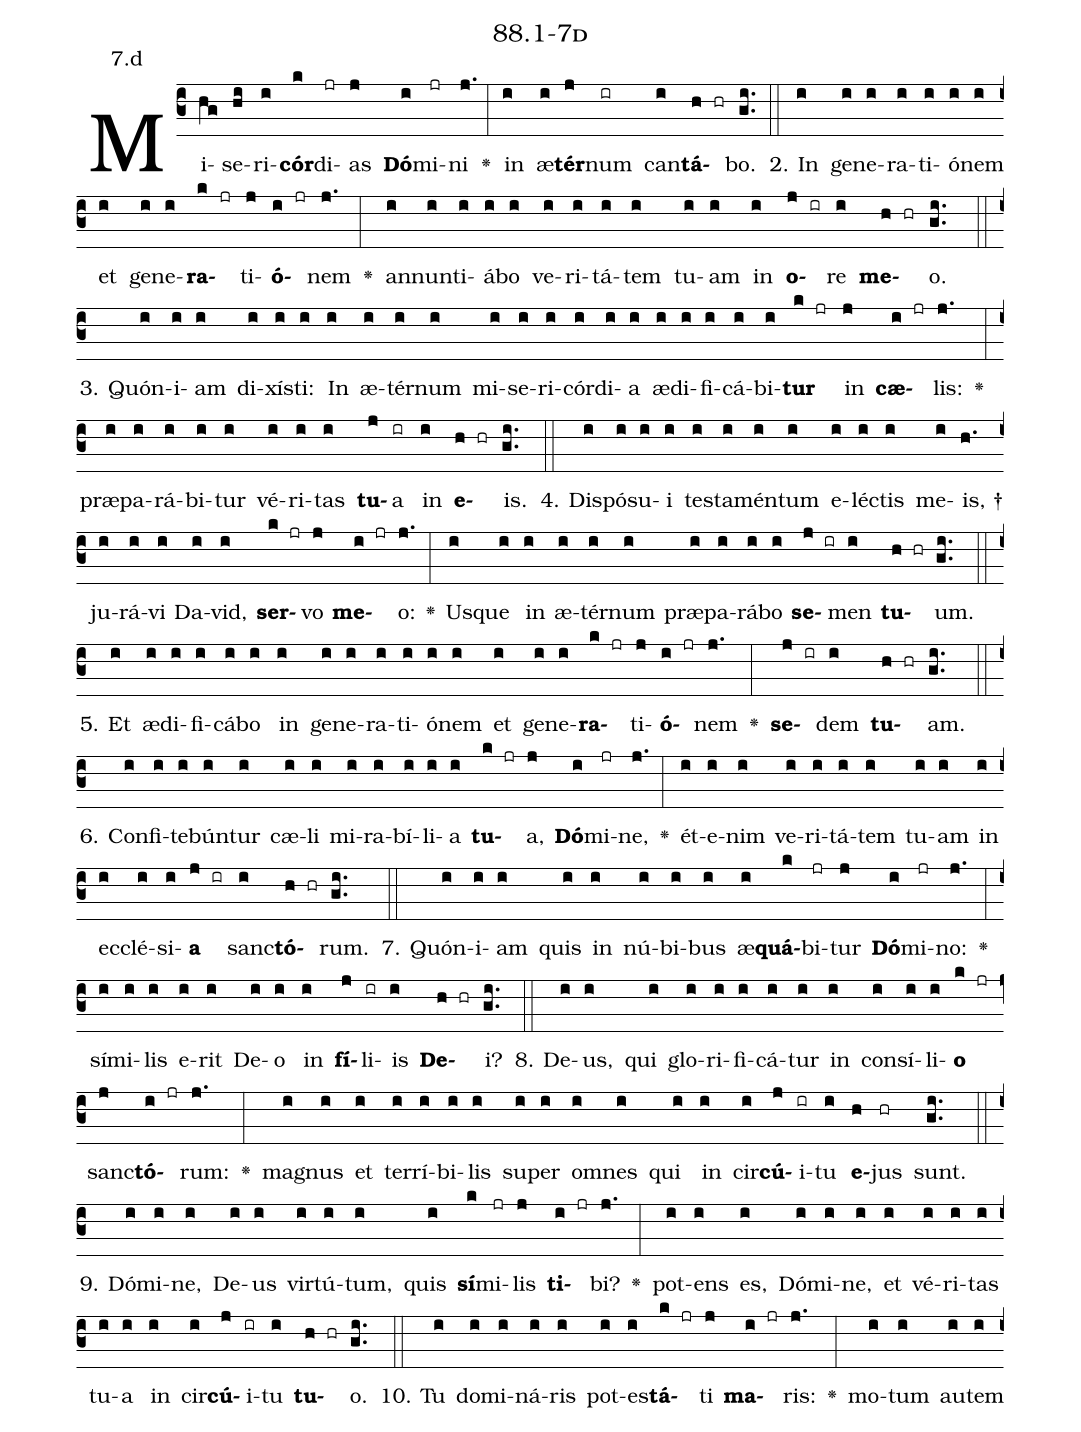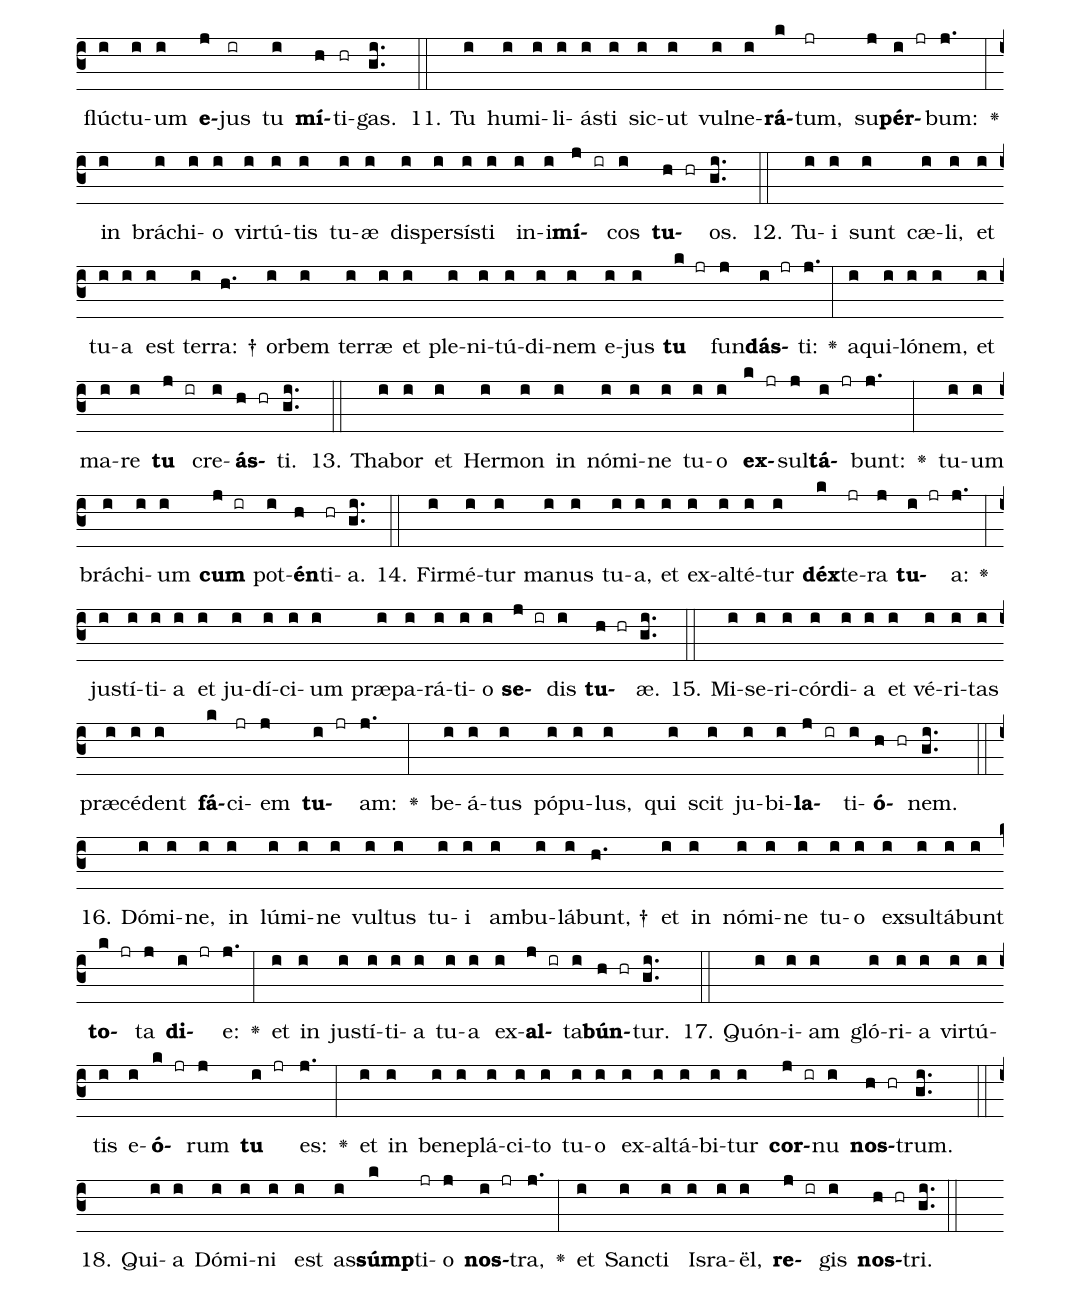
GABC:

name: 88.1-7d;
annotation: 7.d;
%%
(c3)Mi(hg)se(hi)ri(i)<b>cór</b>(k)di(jr)as(j) <b>Dó</b>(i)mi(jr)ni(j.) <v>\greheightstar</v>(:) in(i) æ(i)<b>tér</b>(j)num(ir) can(i)<b>tá</b>(h hr)bo.(gi..) (::)
2. In(i) ge(i)ne(i)ra(i)ti(i)ó(i)nem(i) et(i) ge(i)ne(i)<b>ra</b>(k jr)ti(j)<b>ó</b>(i jr)nem(j.) <v>\greheightstar</v>(:) an(i)nun(i)ti(i)á(i)bo(i) ve(i)ri(i)tá(i)tem(i) tu(i)am(i) in(i) <b>o</b>(j ir)re(i) <b>me</b>(h hr)o.(gi..) (::)
3. Quón(i)i(i)am(i) di(i)xís(i)ti:(i) In(i) æ(i)tér(i)num(i) mi(i)se(i)ri(i)cór(i)di(i)a(i) æ(i)di(i)fi(i)cá(i)bi(i)<b>tur</b>(k jr) in(j) <b>cæ</b>(i jr)lis:(j.) <v>\greheightstar</v>(:) præ(i)pa(i)rá(i)bi(i)tur(i) vé(i)ri(i)tas(i) <b>tu</b>(j)a(ir) in(i) <b>e</b>(h hr)is.(gi..) (::)
4. Dis(i)pó(i)su(i)i(i) tes(i)ta(i)mén(i)tum(i) e(i)léc(i)tis(i) me(i)is, †(h.) ju(i)rá(i)vi(i) Da(i)vid,(i) <b>ser</b>(k jr)vo(j) <b>me</b>(i jr)o:(j.) <v>\greheightstar</v>(:) Us(i)que(i) in(i) æ(i)tér(i)num(i) præ(i)pa(i)rá(i)bo(i) <b>se</b>(j ir)men(i) <b>tu</b>(h hr)um.(gi..) (::)
5. Et(i) æ(i)di(i)fi(i)cá(i)bo(i) in(i) ge(i)ne(i)ra(i)ti(i)ó(i)nem(i) et(i) ge(i)ne(i)<b>ra</b>(k jr)ti(j)<b>ó</b>(i jr)nem(j.) <v>\greheightstar</v>(:) <b>se</b>(j ir)dem(i) <b>tu</b>(h hr)am.(gi..) (::)
6. Con(i)fi(i)te(i)bún(i)tur(i) cæ(i)li(i) mi(i)ra(i)bí(i)li(i)a(i) <b>tu</b>(k jr)a,(j) <b>Dó</b>(i)mi(jr)ne,(j.) <v>\greheightstar</v>(:) ét(i)e(i)nim(i) ve(i)ri(i)tá(i)tem(i) tu(i)am(i) in(i) ec(i)clé(i)si(i)<b>a</b>(j ir) sanc(i)<b>tó</b>(h hr)rum.(gi..) (::)
7. Quón(i)i(i)am(i) quis(i) in(i) nú(i)bi(i)bus(i) æ(i)<b>quá</b>(k)bi(jr)tur(j) <b>Dó</b>(i)mi(jr)no:(j.) <v>\greheightstar</v>(:) sí(i)mi(i)lis(i) e(i)rit(i) De(i)o(i) in(i) <b>fí</b>(j)li(ir)is(i) <b>De</b>(h hr)i?(gi..) (::)
8. De(i)us,(i) qui(i) glo(i)ri(i)fi(i)cá(i)tur(i) in(i) con(i)sí(i)li(i)<b>o</b>(k jr) sanc(j)<b>tó</b>(i jr)rum:(j.) <v>\greheightstar</v>(:) ma(i)gnus(i) et(i) ter(i)rí(i)bi(i)lis(i) su(i)per(i) om(i)nes(i) qui(i) in(i) cir(i)<b>cú</b>(j)i(ir)tu(i) <b>e</b>(h)jus(hr) sunt.(gi..) (::)
9. Dó(i)mi(i)ne,(i) De(i)us(i) vir(i)tú(i)tum,(i) quis(i) <b>sí</b>(k)mi(jr)lis(j) <b>ti</b>(i jr)bi?(j.) <v>\greheightstar</v>(:) pot(i)ens(i) es,(i) Dó(i)mi(i)ne,(i) et(i) vé(i)ri(i)tas(i) tu(i)a(i) in(i) cir(i)<b>cú</b>(j)i(ir)tu(i) <b>tu</b>(h hr)o.(gi..) (::)
10. Tu(i) do(i)mi(i)ná(i)ris(i) pot(i)es(i)<b>tá</b>(k jr)ti(j) <b>ma</b>(i jr)ris:(j.) <v>\greheightstar</v>(:) mo(i)tum(i) au(i)tem(i) flúc(i)tu(i)um(i) <b>e</b>(j)jus(ir) tu(i) <b>mí</b>(h)ti(hr)gas.(gi..) (::)
11. Tu(i) hu(i)mi(i)li(i)ás(i)ti(i) sic(i)ut(i) vul(i)ne(i)<b>rá</b>(k)tum,(jr) su(j)<b>pér</b>(i jr)bum:(j.) <v>\greheightstar</v>(:) in(i) brá(i)chi(i)o(i) vir(i)tú(i)tis(i) tu(i)æ(i) di(i)sper(i)sís(i)ti(i) in(i)i(i)<b>mí</b>(j ir)cos(i) <b>tu</b>(h hr)os.(gi..) (::)
12. Tu(i)i(i) sunt(i) cæ(i)li,(i) et(i) tu(i)a(i) est(i) ter(i)ra: †(h.) or(i)bem(i) ter(i)ræ(i) et(i) ple(i)ni(i)tú(i)di(i)nem(i) e(i)jus(i) <b>tu</b>(k jr) fun(j)<b>dás</b>(i jr)ti:(j.) <v>\greheightstar</v>(:) a(i)qui(i)ló(i)nem,(i) et(i) ma(i)re(i) <b>tu</b>(j ir) cre(i)<b>ás</b>(h hr)ti.(gi..) (::)
13. Tha(i)bor(i) et(i) Her(i)mon(i) in(i) nó(i)mi(i)ne(i) tu(i)o(i) <b>ex</b>(k jr)sul(j)<b>tá</b>(i jr)bunt:(j.) <v>\greheightstar</v>(:) tu(i)um(i) brá(i)chi(i)um(i) <b>cum</b>(j ir) pot(i)<b>én</b>(h)ti(hr)a.(gi..) (::)
14. Fir(i)mé(i)tur(i) ma(i)nus(i) tu(i)a,(i) et(i) ex(i)al(i)té(i)tur(i) <b>déx</b>(k)te(jr)ra(j) <b>tu</b>(i jr)a:(j.) <v>\greheightstar</v>(:) jus(i)tí(i)ti(i)a(i) et(i) ju(i)dí(i)ci(i)um(i) præ(i)pa(i)rá(i)ti(i)o(i) <b>se</b>(j ir)dis(i) <b>tu</b>(h hr)æ.(gi..) (::)
15. Mi(i)se(i)ri(i)cór(i)di(i)a(i) et(i) vé(i)ri(i)tas(i) præ(i)cé(i)dent(i) <b>fá</b>(k)ci(jr)em(j) <b>tu</b>(i jr)am:(j.) <v>\greheightstar</v>(:) be(i)á(i)tus(i) pó(i)pu(i)lus,(i) qui(i) scit(i) ju(i)bi(i)<b>la</b>(j ir)ti(i)<b>ó</b>(h hr)nem.(gi..) (::)
16. Dó(i)mi(i)ne,(i) in(i) lú(i)mi(i)ne(i) vul(i)tus(i) tu(i)i(i) am(i)bu(i)lá(i)bunt, †(h.) et(i) in(i) nó(i)mi(i)ne(i) tu(i)o(i) ex(i)sul(i)tá(i)bunt(i) <b>to</b>(k jr)ta(j) <b>di</b>(i jr)e:(j.) <v>\greheightstar</v>(:) et(i) in(i) jus(i)tí(i)ti(i)a(i) tu(i)a(i) ex(i)<b>al</b>(j ir)ta(i)<b>bún</b>(h hr)tur.(gi..) (::)
17. Quón(i)i(i)am(i) gló(i)ri(i)a(i) vir(i)tú(i)tis(i) e(i)<b>ó</b>(k jr)rum(j) <b>tu</b>(i jr) es:(j.) <v>\greheightstar</v>(:) et(i) in(i) be(i)ne(i)plá(i)ci(i)to(i) tu(i)o(i) ex(i)al(i)tá(i)bi(i)tur(i) <b>cor</b>(j ir)nu(i) <b>nos</b>(h hr)trum.(gi..) (::)
18. Qui(i)a(i) Dó(i)mi(i)ni(i) est(i) as(i)<b>súmp</b>(k)ti(jr)o(j) <b>nos</b>(i jr)tra,(j.) <v>\greheightstar</v>(:) et(i) Sanc(i)ti(i) Is(i)ra(i)ël,(i) <b>re</b>(j ir)gis(i) <b>nos</b>(h hr)tri.(gi..) (::)
